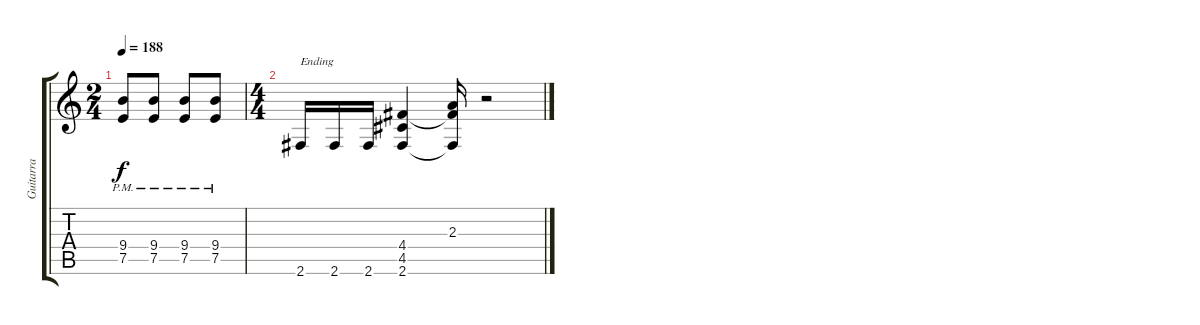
\track ("Guitarra" "Guitarra") {instrument distortionguitar}
\staff {score tabs}
\tuning (E4 B3 G3 D3 A2 E2) {hide}
\ts (2 4)
\tempo 188
\clef g2
\ks c
(9.4{pm} 7.5{pm}).8{dy f} (9.4{pm} 7.5{pm}).8 (9.4{pm} 7.5{pm}).8 (9.4{pm} 7.5{pm}).8 |
\ts (4 4)
2.6.16{txt "Ending"} 2.6.16 2.6.16 (4.4 4.5 2.6).4 (2.3 4.4{t} 2.6{t}).16 r.2
